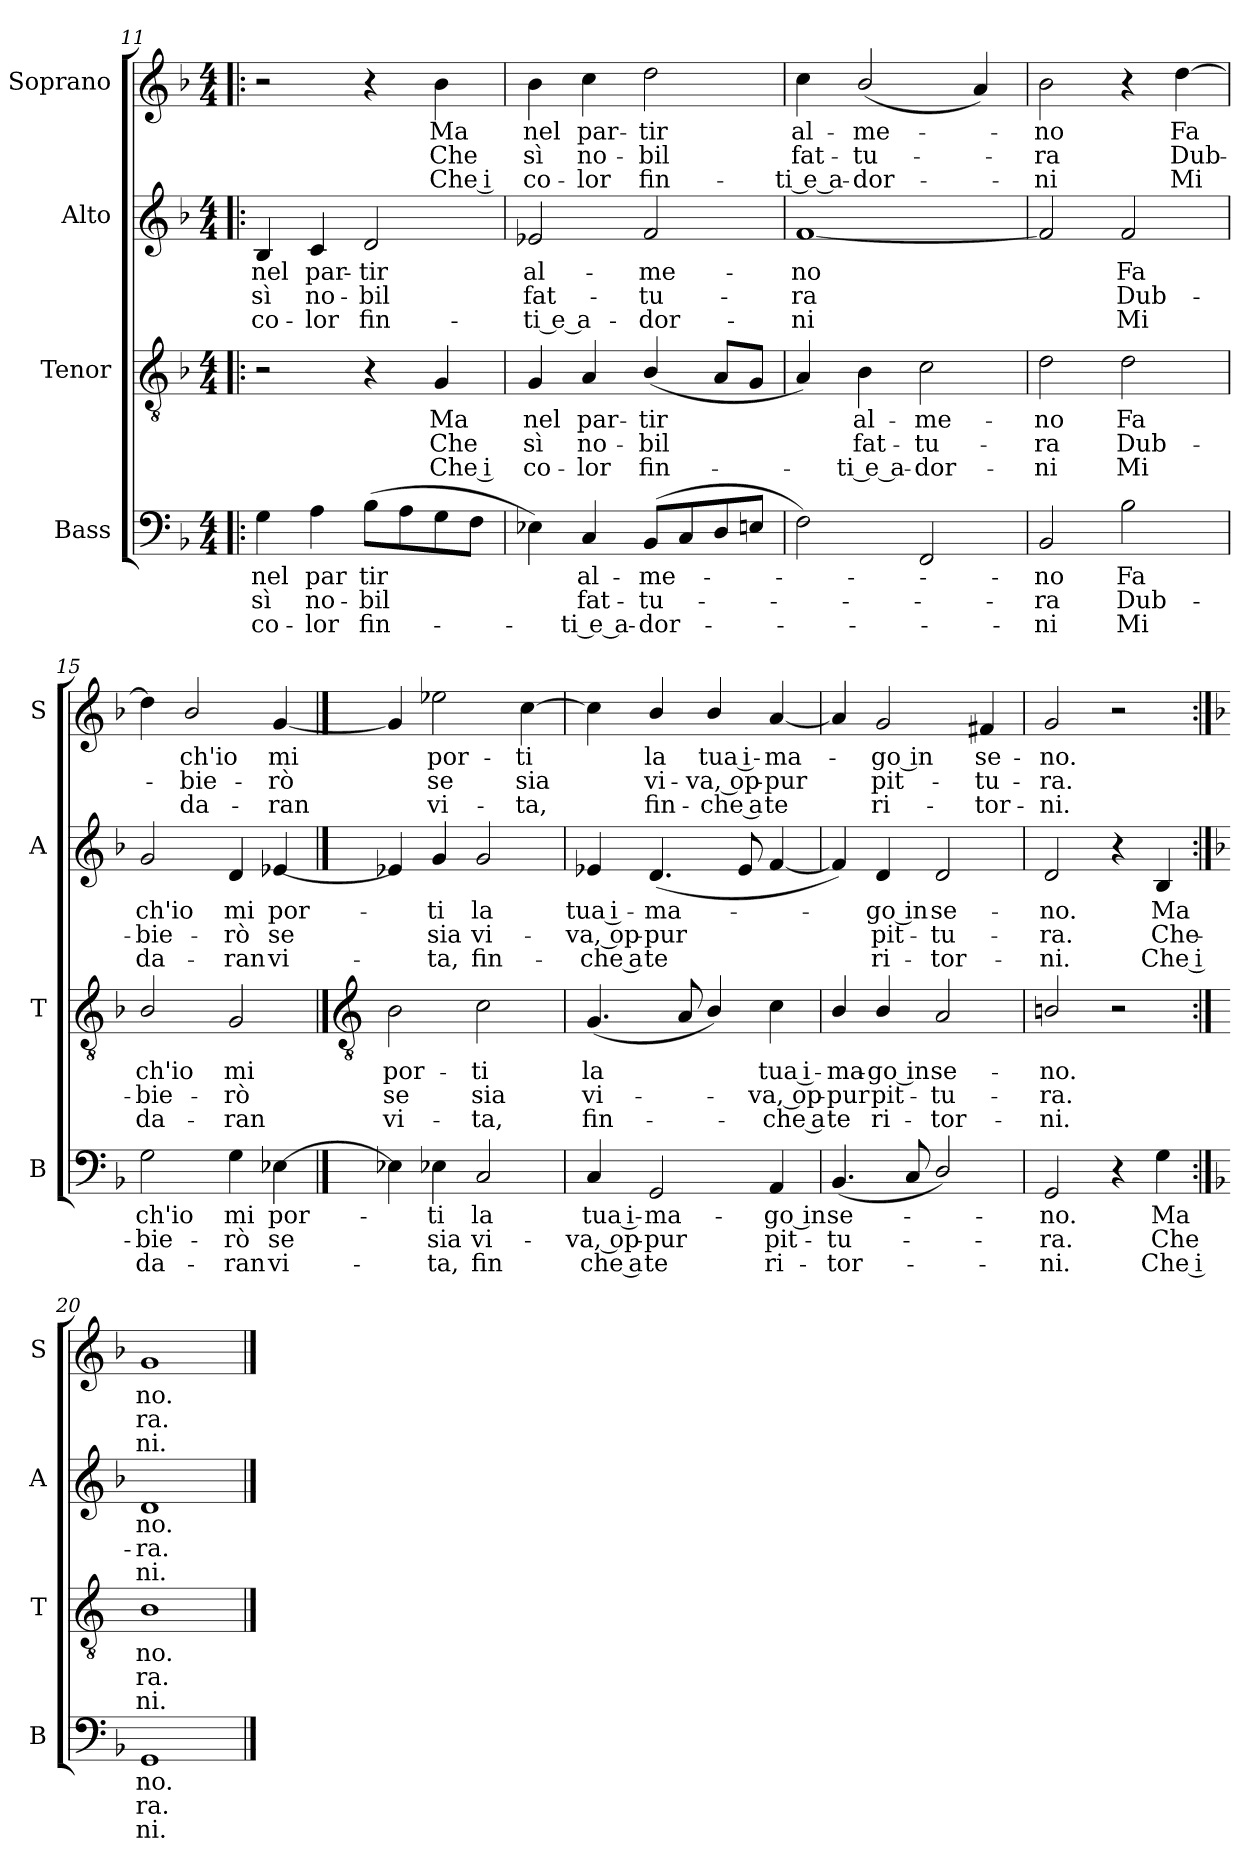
**kern	**text	**text	**text	**kern	**text	**text	**text	**kern	**text	**text	**text	**kern	**text	**text	**text
*part4	*part4	*part4	*part4	*part3	*part3	*part3	*part3	*part2	*part2	*part2	*part2	*part1	*part1	*part1	*part1
*staff4	*staff4	*staff4	*staff4	*staff3	*staff3	*staff3	*staff3	*staff2	*staff2	*staff2	*staff2	*staff1	*staff1	*staff1	*staff1
*I"Bass	*	*	*	*I"Tenor	*	*	*	*I"Alto	*	*	*	*I"Soprano	*	*	*
*I'B	*	*	*	*I'T	*	*	*	*I'A	*	*	*	*I'S	*	*	*
!!LO:LB:g=z
*clefF4	*	*	*	*clefGv2	*	*	*	*clefG2	*	*	*	*clefG2	*	*	*
*k[b-]	*	*	*	*k[b-]	*	*	*	*k[b-]	*	*	*	*k[b-]	*	*	*
*F:	*	*	*	*F:	*	*	*	*F:	*	*	*	*F:	*	*	*
*M4/4	*	*	*	*M4/4	*	*	*	*M4/4	*	*	*	*M4/4	*	*	*
=11!|:	=11!|:	=11!|:	=11!|:	=11!|:	=11!|:	=11!|:	=11!|:	=11!|:	=11!|:	=11!|:	=11!|:	=11!|:	=11!|:	=11!|:	=11!|:
!	!LO:LY:b	!LO:LY:b	!LO:LY:b	!	!	!	!	!	!LO:LY:b	!LO:LY:b	!LO:LY:b	!	!	!	!
4G	nel	sì	co-	2r	.	.	.	4B-	nel	sì	co-	2r	.	.	.
!	!LO:LY:b	!LO:LY:b	!LO:LY:b	!	!	!	!	!	!LO:LY:b	!LO:LY:b	!LO:LY:b	!	!	!	!
4A	-par	no-	-lor	.	.	.	.	4c	-par-	-no-	-lor	.	.	.	.
!	!LO:LY:b	!LO:LY:b	!LO:LY:b	!	!	!	!	!	!LO:LY:b	!LO:LY:b	!LO:LY:b	!	!	!	!
(>8B-L	tir	bil	fin-	4r	.	.	.	2d	tir	bil	fin-	4r	.	.	.
8A	.	.	.	.	.	.	.	.	.	.	.	.	.	.	.
!	!	!	!	!	!LO:LY:b	!LO:LY:b	!LO:LY:b	!	!	!	!	!	!LO:LY:b	!LO:LY:b	!LO:LY:b
8G	.	.	.	4G	Ma	Che	Che i	.	.	.	.	4b-	Ma	Che	Che i
8FJ	.	.	.	.	.	.	.	.	.	.	.	.	.	.	.
=12	=12	=12	=12	=12	=12	=12	=12	=12	=12	=12	=12	=12	=12	=12	=12
!	!	!	!	!	!LO:LY:b	!LO:LY:b	!LO:LY:b	!	!LO:LY:b	!LO:LY:b	!LO:LY:b	!	!LO:LY:b	!LO:LY:b	!LO:LY:b
4E-X)	.	.	.	4G	nel	sì	co-	2e-X	-al-	-fat-	-ti e a-	4b-	nel	sì	co-
!	!LO:LY:b	!LO:LY:b	!LO:LY:b	!	!LO:LY:b	!LO:LY:b	!LO:LY:b	!	!	!	!	!	!LO:LY:b	!LO:LY:b	!LO:LY:b
4C	al-	-fat-	-ti e a-	4A	-par-	-no-	-lor	.	.	.	.	4cc	-par-	-no-	-lor
!	!LO:LY:b	!LO:LY:b	!LO:LY:b	!	!LO:LY:b	!LO:LY:b	!LO:LY:b	!	!LO:LY:b	!LO:LY:b	!LO:LY:b	!	!LO:LY:b	!LO:LY:b	!LO:LY:b
(<8BB-L	-me-	tu-	dor-	(<4B-/	tir	bil	fin-	2f	-me-	-tu-	-dor-	2dd	tir	bil	fin-
8C	.	.	.	.	.	.	.	.	.	.	.	.	.	.	.
8D	.	.	.	8AL	.	.	.	.	.	.	.	.	.	.	.
8EnJ	.	.	.	8GJ	.	.	.	.	.	.	.	.	.	.	.
=13	=13	=13	=13	=13	=13	=13	=13	=13	=13	=13	=13	=13	=13	=13	=13
!	!	!	!	!	!	!	!	!	!LO:LY:b	!LO:LY:b	!LO:LY:b	!	!LO:LY:b	!LO:LY:b	!LO:LY:b
2F)	.	.	.	4A)	.	.	.	[1f	-no	ra	ni	4cc	-al-	-fat-	-ti e a-
!	!	!	!	!	!LO:LY:b	!LO:LY:b	!LO:LY:b	!	!	!	!	!	!LO:LY:b	!LO:LY:b	!LO:LY:b
.	.	.	.	4B-	al-	-fat-	-ti e a-	.	.	.	.	(<2b-/	-me-	tu-	dor-
!	!	!	!	!	!LO:LY:b	!LO:LY:b	!LO:LY:b	!	!	!	!	!	!	!	!
2FF	.	.	.	2c	-me-	-tu-	-dor-	.	.	.	.	.	.	.	.
.	.	.	.	.	.	.	.	.	.	.	.	4a)	.	.	.
=14	=14	=14	=14	=14	=14	=14	=14	=14	=14	=14	=14	=14	=14	=14	=14
!	!LO:LY:b	!LO:LY:b	!LO:LY:b	!	!LO:LY:b	!LO:LY:b	!LO:LY:b	!	!	!	!	!	!LO:LY:b	!LO:LY:b	!LO:LY:b
2BB-	no	ra	ni	2d	-no	ra	ni	2f]	.	.	.	2b-	no	ra	ni
!	!LO:LY:b	!LO:LY:b	!LO:LY:b	!	!LO:LY:b	!LO:LY:b	!LO:LY:b	!	!LO:LY:b	!LO:LY:b	!LO:LY:b	!	!	!	!
2B-	Fa	Dub-	-Mi	2d	Fa	Dub-	-Mi	2f	Fa	Dub-	-Mi	4r	.	.	.
!	!	!	!	!	!	!	!	!	!	!	!	!	!LO:LY:b	!LO:LY:b	!LO:LY:b
.	.	.	.	.	.	.	.	.	.	.	.	[4dd	Fa	Dub-	Mi
=15	=15	=15	=15	=15	=15	=15	=15	=15	=15	=15	=15	=15	=15	=15	=15
!	!LO:LY:b	!LO:LY:b	!LO:LY:b	!	!LO:LY:b	!LO:LY:b	!LO:LY:b	!	!LO:LY:b	!LO:LY:b	!LO:LY:b	!	!	!	!
2G	ch'io	bie-	-da-	2B-/	ch'io	bie-	-da-	2g	ch'io	bie-	-da-	4dd]	.	.	.
!	!	!	!	!	!	!	!	!	!	!	!	!	!LO:LY:b	!LO:LY:b	!LO:LY:b
.	.	.	.	.	.	.	.	.	.	.	.	2b-/	ch'io	bie-	-da-
!	!LO:LY:b	!LO:LY:b	!LO:LY:b	!	!LO:LY:b	!LO:LY:b	!LO:LY:b	!	!LO:LY:b	!LO:LY:b	!LO:LY:b	!	!	!	!
4G	-mi	rò	ran	2G	-mi	rò	ran	4d	-mi	rò	ran	.	.	.	.
!	!LO:LY:b	!LO:LY:b	!LO:LY:b	!	!	!	!	!	!LO:LY:b	!LO:LY:b	!LO:LY:b	!	!LO:LY:b	!LO:LY:b	!LO:LY:b
[4E-X	por-	se	vi-	.	.	.	.	[4e-X	por-	se	vi-	[4g	-mi	rò	ran
!!LO:LB:g=z
==16	==16	==16	==16	==16	==16	==16	==16	==16	==16	==16	==16	==16	==16	==16	==16
*	*	*	*	*clefGv2	*	*	*	*	*	*	*	*	*	*	*
!	!	!	!	!	!LO:LY:b	!LO:LY:b	!LO:LY:b	!	!	!	!	!	!	!	!
4E-X]	.	.	.	2B-	por-	-se	vi-	4e-X]	.	.	.	4g]	.	.	.
!	!LO:LY:b	!LO:LY:b	!LO:LY:b	!	!	!	!	!	!LO:LY:b	!LO:LY:b	!LO:LY:b	!	!LO:LY:b	!LO:LY:b	!LO:LY:b
4E-X	ti	sia	ta,	.	.	.	.	4g	ti	sia	ta,	2ee-X	por-	-se	vi-
!	!LO:LY:b	!LO:LY:b	!LO:LY:b	!	!LO:LY:b	!LO:LY:b	!LO:LY:b	!	!LO:LY:b	!LO:LY:b	!LO:LY:b	!	!	!	!
2C	la	vi-	-fin	2c	-ti	sia	ta,	2g	la	vi-	-fin-	.	.	.	.
!	!	!	!	!	!	!	!	!	!	!	!	!	!LO:LY:b	!LO:LY:b	!LO:LY:b
.	.	.	.	.	.	.	.	.	.	.	.	[4cc	-ti	sia	ta,
=17	=17	=17	=17	=17	=17	=17	=17	=17	=17	=17	=17	=17	=17	=17	=17
!	!LO:LY:b	!LO:LY:b	!LO:LY:b	!	!LO:LY:b	!LO:LY:b	!LO:LY:b	!	!LO:LY:b	!LO:LY:b	!LO:LY:b	!	!	!	!
4C	tua i-	-va, op-	-che a	(<4.G	la	vi-	fin-	4e-X	-tua i-	-va, op-	-che a	4cc]	.	.	.
!	!LO:LY:b	!LO:LY:b	!LO:LY:b	!	!	!	!	!	!LO:LY:b	!LO:LY:b	!LO:LY:b	!	!LO:LY:b	!LO:LY:b	!LO:LY:b
2GG	ma-	-pur	te	.	.	.	.	(<4.d	ma-	pur	te	4b-/	la	vi-	-fin-
.	.	.	.	8A	.	.	.	.	.	.	.	.	.	.	.
!	!	!	!	!	!	!	!	!	!	!	!	!	!LO:LY:b	!LO:LY:b	!LO:LY:b
.	.	.	.	4B-/)	.	.	.	.	.	.	.	4b-/	-tua i-	-va, op-	-che a
.	.	.	.	.	.	.	.	8e-	.	.	.	.	.	.	.
!	!LO:LY:b	!LO:LY:b	!LO:LY:b	!	!LO:LY:b	!LO:LY:b	!LO:LY:b	!	!	!	!	!	!LO:LY:b	!LO:LY:b	!LO:LY:b
4AA	go in	pit-	-ri-	4c	tua i-	-va, op-	-che a	[4f	.	.	.	[4a	ma-	pur	te
=18	=18	=18	=18	=18	=18	=18	=18	=18	=18	=18	=18	=18	=18	=18	=18
!	!LO:LY:b	!LO:LY:b	!LO:LY:b	!	!LO:LY:b	!LO:LY:b	!LO:LY:b	!	!	!	!	!	!	!	!
(<4.BB-	-se-	tu-	tor-	4B-/	ma-	-pur	te	4f])	.	.	.	4a]	.	.	.
!	!	!	!	!	!LO:LY:b	!LO:LY:b	!LO:LY:b	!	!LO:LY:b	!LO:LY:b	!LO:LY:b	!	!LO:LY:b	!LO:LY:b	!LO:LY:b
.	.	.	.	4B-/	go in	pit-	-ri-	4d	go in	pit-	-ri-	2g	go in	pit-	-ri-
8C	.	.	.	.	.	.	.	.	.	.	.	.	.	.	.
!	!	!	!	!	!LO:LY:b	!LO:LY:b	!LO:LY:b	!	!LO:LY:b	!LO:LY:b	!LO:LY:b	!	!	!	!
2D/)	.	.	.	2A	-se-	-tu-	-tor-	2d	-se-	-tu-	-tor-	.	.	.	.
!	!	!	!	!	!	!	!	!	!	!	!	!	!LO:LY:b	!LO:LY:b	!LO:LY:b
.	.	.	.	.	.	.	.	.	.	.	.	4f#X	-se-	-tu-	-tor-
=19	=19	=19	=19	=19	=19	=19	=19	=19	=19	=19	=19	=19	=19	=19	=19
!	!LO:LY:b	!LO:LY:b	!LO:LY:b	!	!LO:LY:b	!LO:LY:b	!LO:LY:b	!	!LO:LY:b	!LO:LY:b	!LO:LY:b	!	!LO:LY:b	!LO:LY:b	!LO:LY:b
2GG	no.	ra.	ni.	2Bn/	-no.	ra.	ni.	2d	-no.	ra.	ni.	2g	-no.	ra.	ni.
4r	.	.	.	2r	.	.	.	4r	.	.	.	2r	.	.	.
!	!LO:LY:b	!LO:LY:b	!LO:LY:b	!	!	!	!	!	!LO:LY:b	!LO:LY:b	!LO:LY:b	!	!	!	!
4G	Ma	Che	Che i	.	.	.	.	4B-	Ma	Che-	-Che i	.	.	.	.
=20:|!	=20:|!	=20:|!	=20:|!	=20:|!	=20:|!	=20:|!	=20:|!	=20:|!	=20:|!	=20:|!	=20:|!	=20:|!	=20:|!	=20:|!	=20:|!
*	*	*	*	*k[]	*	*	*	*	*	*	*	*	*	*	*
*	*	*	*	*C:	*	*	*	*	*	*	*	*	*	*	*
!	!LO:LY:b	!LO:LY:b	!LO:LY:b	!	!LO:LY:b	!LO:LY:b	!LO:LY:b	!	!LO:LY:b	!LO:LY:b	!LO:LY:b	!	!LO:LY:b	!LO:LY:b	!LO:LY:b
1GG	no.	ra.	ni.	1B	no.	ra.	ni.	1d	no.	ra.	ni.	1g	no.	ra.	ni.
==	==	==	==	==	==	==	==	==	==	==	==	==	==	==	==
*-	*-	*-	*-	*-	*-	*-	*-	*-	*-	*-	*-	*-	*-	*-	*-
